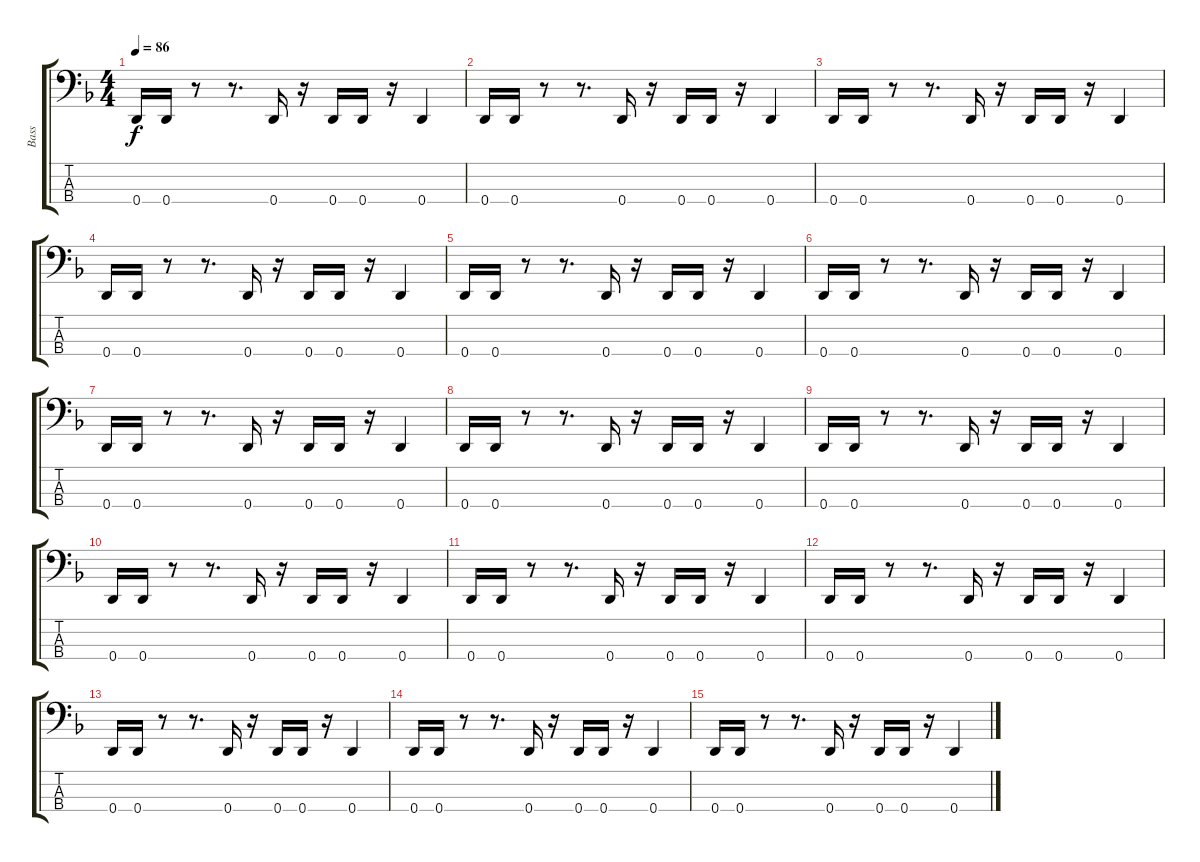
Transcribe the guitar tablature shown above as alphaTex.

\track ("Bass" "Bass") {instrument electricbassfinger}
\staff {score tabs}
\tuning (G2 D2 A1 D1) {hide}
\ts (4 4)
\tempo 86
\clef f4
\ks f
0.4.16{dy f} 0.4.16 r.8 r.8{d} 0.4.16 r.16 0.4.16 0.4.16 r.16 0.4.4 |
0.4.16 0.4.16 r.8 r.8{d} 0.4.16 r.16 0.4.16 0.4.16 r.16 0.4.4 |
0.4.16 0.4.16 r.8 r.8{d} 0.4.16 r.16 0.4.16 0.4.16 r.16 0.4.4 |
0.4.16 0.4.16 r.8 r.8{d} 0.4.16 r.16 0.4.16 0.4.16 r.16 0.4.4 |
0.4.16 0.4.16 r.8 r.8{d} 0.4.16 r.16 0.4.16 0.4.16 r.16 0.4.4 |
0.4.16 0.4.16 r.8 r.8{d} 0.4.16 r.16 0.4.16 0.4.16 r.16 0.4.4 |
0.4.16 0.4.16 r.8 r.8{d} 0.4.16 r.16 0.4.16 0.4.16 r.16 0.4.4 |
0.4.16 0.4.16 r.8 r.8{d} 0.4.16 r.16 0.4.16 0.4.16 r.16 0.4.4 |
0.4.16 0.4.16 r.8 r.8{d} 0.4.16 r.16 0.4.16 0.4.16 r.16 0.4.4 |
0.4.16 0.4.16 r.8 r.8{d} 0.4.16 r.16 0.4.16 0.4.16 r.16 0.4.4 |
0.4.16{volume 8} 0.4.16 r.8 r.8{d} 0.4.16 r.16 0.4.16 0.4.16 r.16 0.4.4 |
0.4.16 0.4.16 r.8 r.8{d} 0.4.16 r.16 0.4.16 0.4.16 r.16 0.4.4 |
0.4.16 0.4.16 r.8 r.8{d} 0.4.16 r.16 0.4.16 0.4.16 r.16 0.4.4 |
0.4.16 0.4.16 r.8 r.8{d} 0.4.16 r.16 0.4.16 0.4.16 r.16 0.4.4 |
0.4.16{volume 0} 0.4.16 r.8 r.8{d} 0.4.16 r.16 0.4.16 0.4.16 r.16 0.4.4
